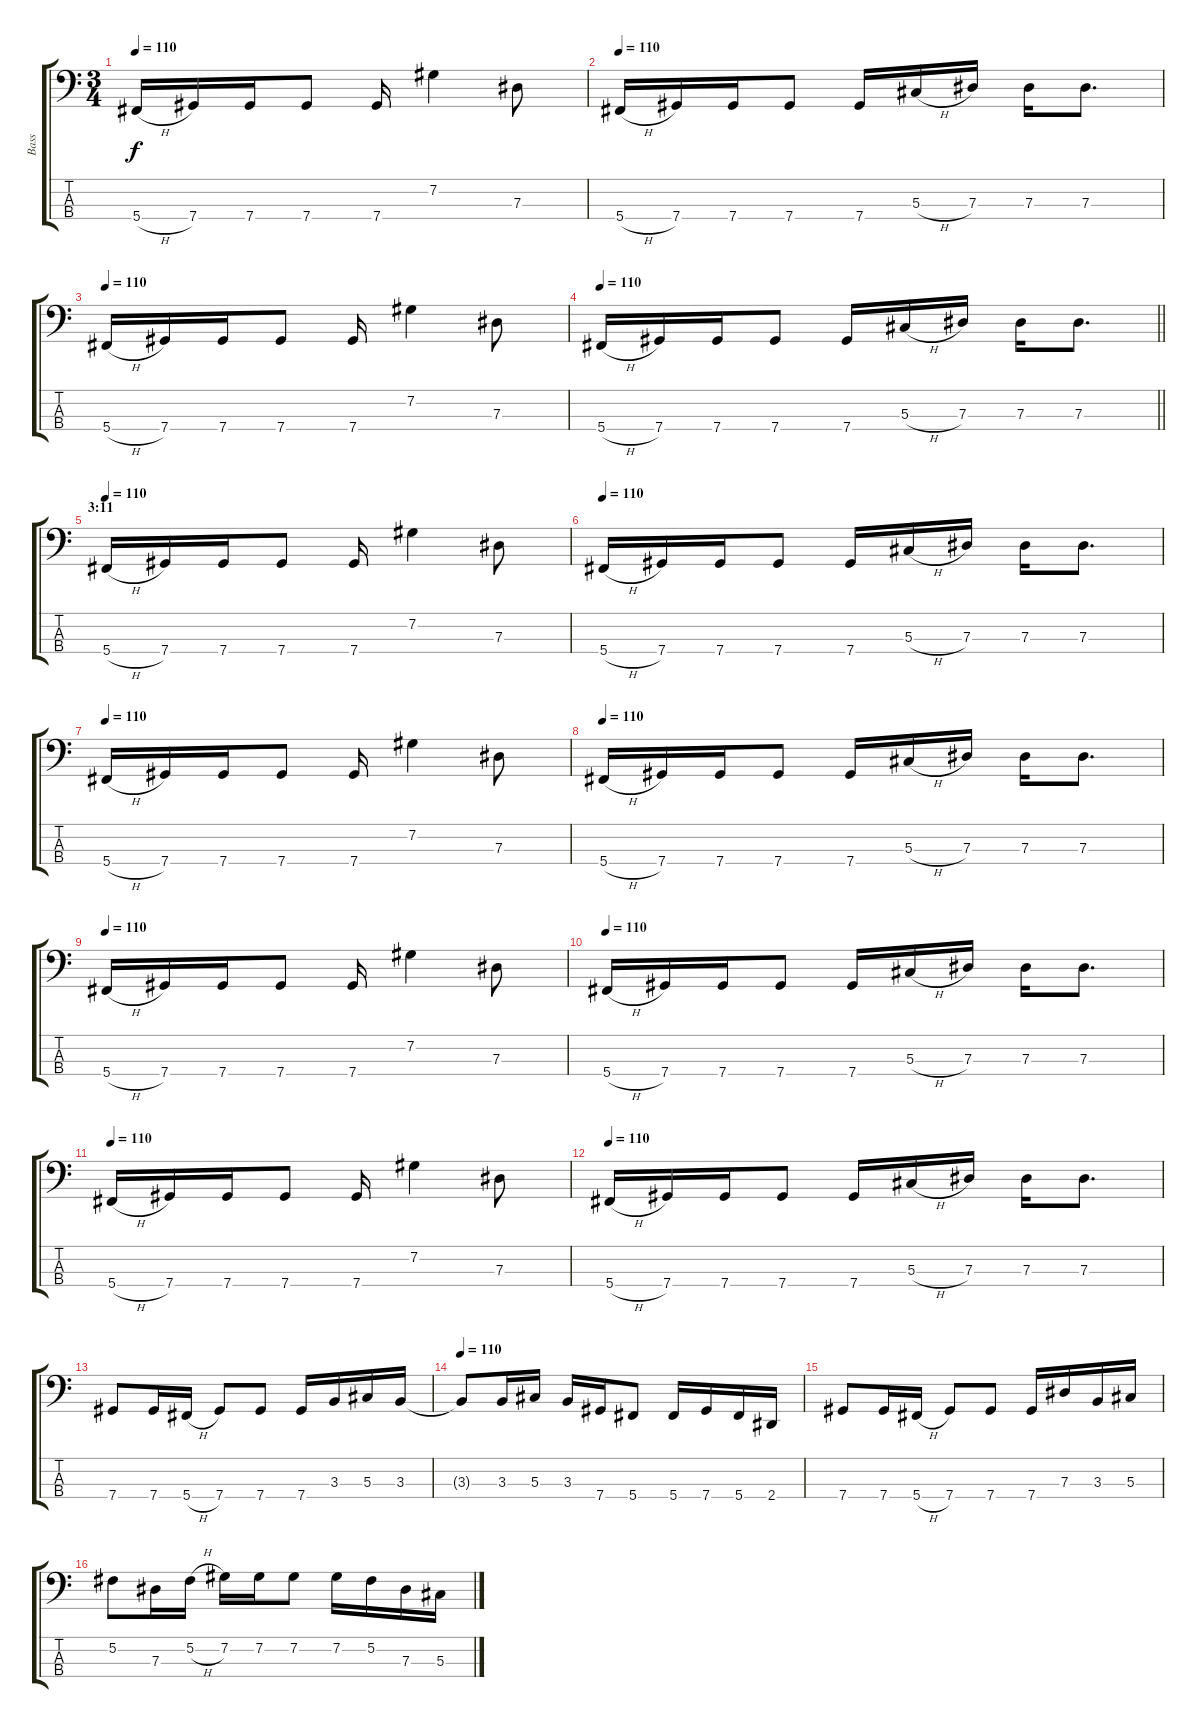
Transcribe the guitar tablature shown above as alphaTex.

\track ("Bass " "Bass ") {instrument electricbassfinger}
\staff {score tabs}
\tuning (Gb2 Db2 Ab1 Db1) {hide}
\ts (3 4)
\tempo 110
\clef f4
\ks c
5.4{h}.16{dy f} 7.4.16 7.4.16 7.4.8 7.4.16 7.2.4 7.3.8 |
\tempo 110
5.4{h}.16 7.4.16 7.4.16 7.4.8 7.4.16 5.3{h}.16 7.3.16 7.3.16 7.3.8{d} |
\tempo 110
5.4{h}.16 7.4.16 7.4.16 7.4.8 7.4.16 7.2.4 7.3.8 |
\tempo 110
\barLineRight lightlight
5.4{h}.16 7.4.16 7.4.16 7.4.8 7.4.16 5.3{h}.16 7.3.16 7.3.16 7.3.8{d} |
\section ("" "3:11")
\tempo 110
5.4{h}.16 7.4.16 7.4.16 7.4.8 7.4.16 7.2.4 7.3.8 |
\tempo 110
5.4{h}.16 7.4.16 7.4.16 7.4.8 7.4.16 5.3{h}.16 7.3.16 7.3.16 7.3.8{d} |
\tempo 110
5.4{h}.16 7.4.16 7.4.16 7.4.8 7.4.16 7.2.4 7.3.8 |
\tempo 110
5.4{h}.16 7.4.16 7.4.16 7.4.8 7.4.16 5.3{h}.16 7.3.16 7.3.16 7.3.8{d} |
\tempo 110
5.4{h}.16 7.4.16 7.4.16 7.4.8 7.4.16 7.2.4 7.3.8 |
\tempo 110
5.4{h}.16 7.4.16 7.4.16 7.4.8 7.4.16 5.3{h}.16 7.3.16 7.3.16 7.3.8{d} |
\tempo 110
5.4{h}.16 7.4.16 7.4.16 7.4.8 7.4.16 7.2.4 7.3.8 |
\tempo 110
5.4{h}.16 7.4.16 7.4.16 7.4.8 7.4.16 5.3{h}.16 7.3.16 7.3.16 7.3.8{d} |
7.4.8 7.4.16 5.4{h}.16 7.4.8 7.4.8 7.4.16 3.3.16 5.3.16 3.3.16 |
\tempo 110
3.3{t}.8 3.3.16 5.3.16 3.3.16 7.4.16 5.4.8 5.4.16 7.4.16 5.4.16 2.4.16 |
7.4.8 7.4.16 5.4{h}.16 7.4.8 7.4.8 7.4.16 7.3.16 3.3.16 5.3.16 |
5.2.8 7.3.16 5.2{h}.16 7.2.16 7.2.16 7.2.8 7.2.16 5.2.16 7.3.16 5.3.16
